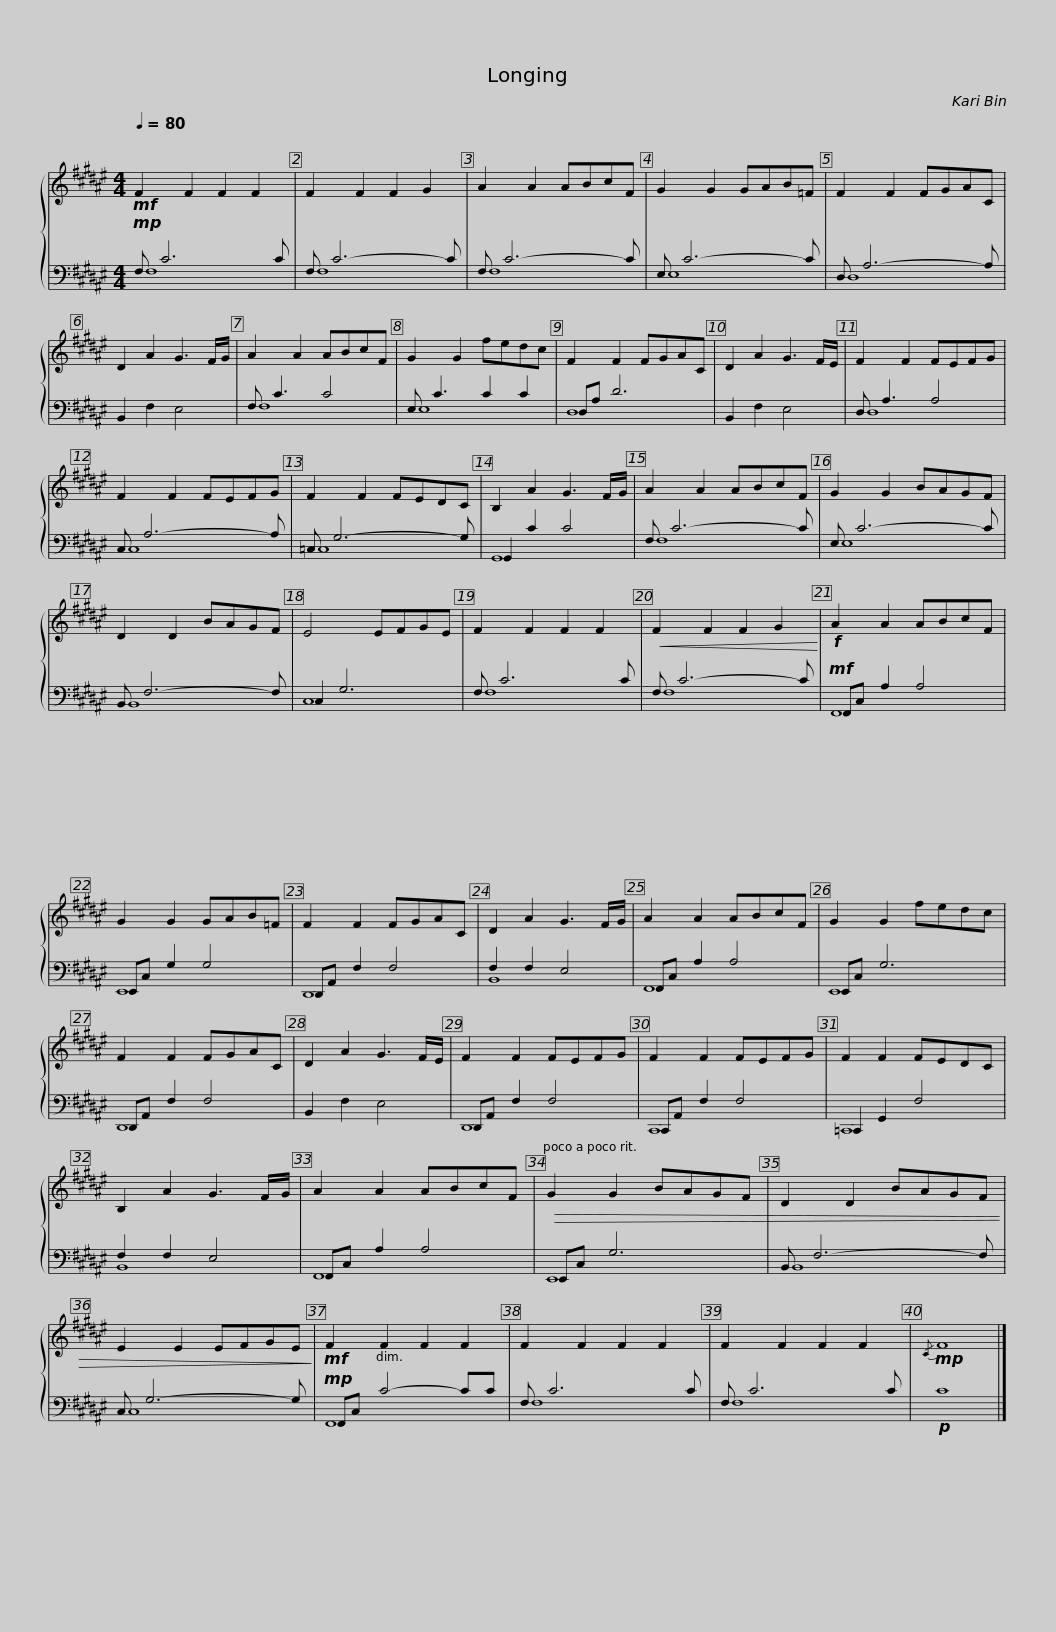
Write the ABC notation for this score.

X:1
%%score { 1 | ( 2 3 ) }
L:1/8
Q:1/4=80
M:4/4
I:linebreak $
K:F#
V:1 treble
V:2 bass
V:3 bass
V:1
!mf! F2 F2 F2 F2 | F2 F2 F2 G2 | A2 A2 ABcF | G2 G2 GAB=F |$ F2 F2 FGAC | %5
 D2 A2 G3 F/G/ | A2 A2 ABcF | G2 G2 fedc |$ F2 F2 FGAC | D2 A2 G3 F/E/ | %10
 F2 F2 FEFG | F2 F2 FEFG |$ F2 F2 FEDC | B,2 A2 G3 F/G/ | A2 A2 ABcF | %15
 G2 G2 BAGF |$ D2 D2 BAGF | E4 EFGE | F2 F2 F2 F2 |!<(! F2 F2 F2 G2!<)! |$ %20
!f! A2 A2 ABcF | G2 G2 GAB=F | F2 F2 FGAC | D2 A2 G3 F/G/ |$ A2 A2 ABcF | %25
 G2 G2 fedc | F2 F2 FGAC | D2 A2 G3 F/E/ |$ F2 F2 FEFG | F2 F2 FEFG | %30
 F2 F2 FEDC | B,2 A2 G3 F/G/ | A2 A2 ABcF |$!>(! G2 G2 BAGF | D2 D2 BAGF | %35
 E2 E2 EFGE!>)! |!mf! F2 F2 F2 F2 |$ F2 F2 F2 F2 | F2 F2 F2 F2 |!mp!{/C} F8 |] %40
V:2
!mp! F, C6 C | F, C6- C | F, C6- C | E, C6- C |$ D, A,6- A, | %5
 B,,2 F,2 E,4 | F, C3 C4 | E, C3 C2 C2 |$ D,A, D6 | B,,2 F,2 E,4 | %10
 D, A,3 A,4 | C, A,6- A, |$ =C, G,6- G, | G,,2 C2 C4 | F, C6- C | %15
 E, C6- C |$ B,, F,6- F, | C,2 G,6 | F, C6 C | F, C6- C |$ %20
!mf! F,,C, A,2 A,4 | E,,C, G,2 G,4 | D,,A,, F,2 F,4 | F,2 F,2 E,4 |$ F,,C, A,2 A,4 | %25
 E,,C, G,6 | D,,A,, F,2 F,4 | B,,2 F,2 E,4 |$ D,,A,, F,2 F,4 | C,,A,, F,2 F,4 | %30
 =C,,2 G,,2 F,4 | F,2 F,2 E,4 | F,,C, A,2 A,4 |$ E,,C, G,6 | B,, F,6- F, | %35
 C, G,6- G, |!mp! F,,C, C4- CC |$ F, C6 C | F, C6 C |!p! C8 |] %40
V:3
 F,8 | F,8 | F,8 | E,8 |$ D,8 | %5
 x8 | F,8 | E,8 |$ D,8 | x8 | %10
 D,8 | C,8 |$ =C,8 | G,,8 | F,8 | %15
 E,8 |$ B,,8 | C,8 | F,8 | F,8 |$ %20
 F,,8 | E,,8 | D,,8 | B,,8 |$ F,,8 | %25
 E,,8 | D,,8 | x8 |$ D,,8 | C,,8 | %30
 =C,,8 | B,,8 | F,,8 |$ E,,8 | B,,8 | %35
 C,8 | F,,8 |$ F,8 | F,8 | x8 |] %40
